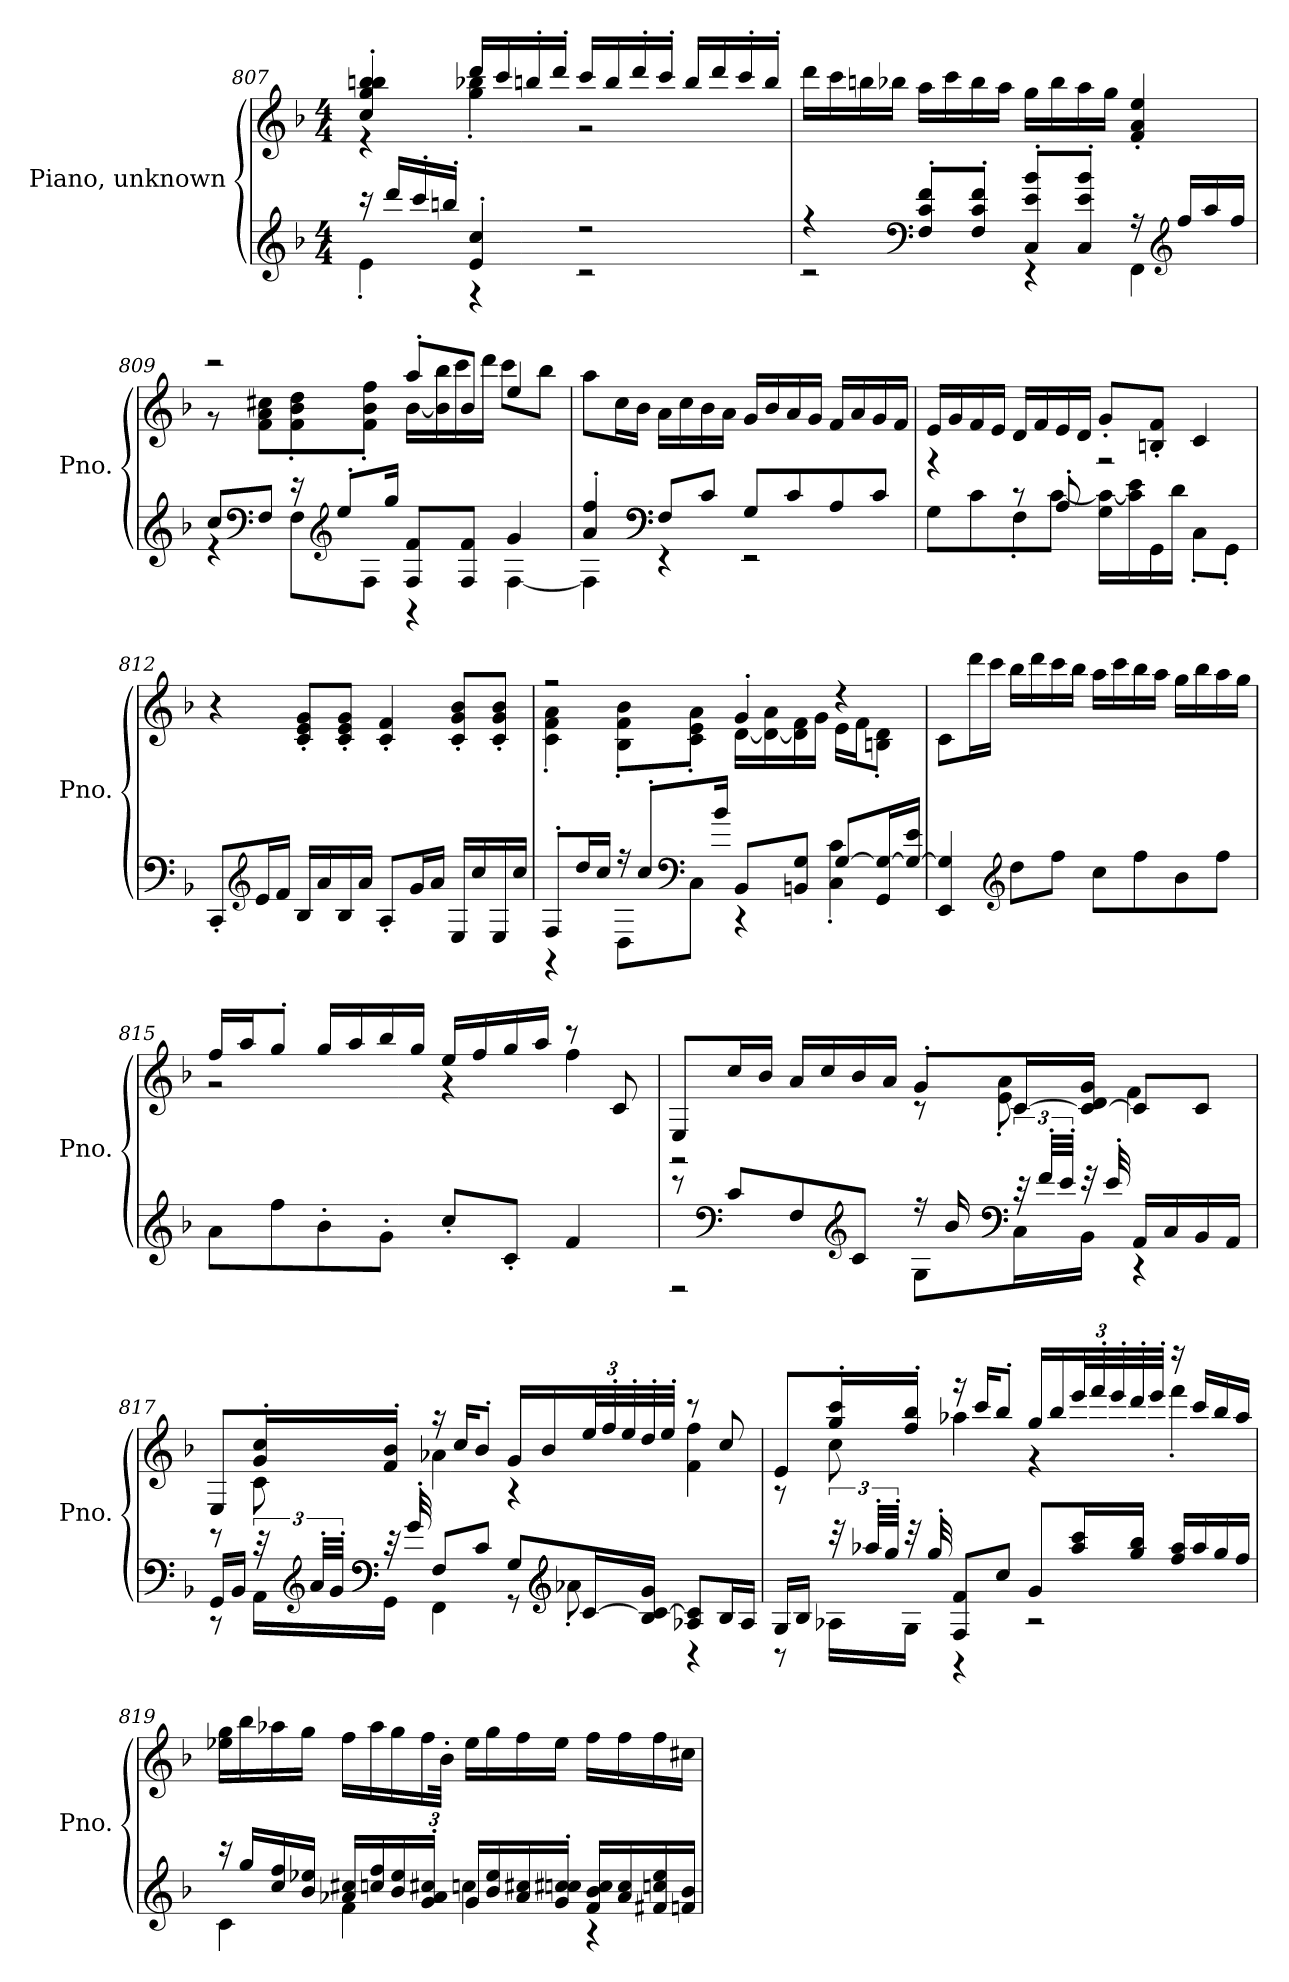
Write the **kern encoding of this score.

**kern	**kern
*part1	*part1
*staff2	*staff1
*I"Piano, unknown	*
*I'Pno.	*
*clefG2	*clefG2
*k[b-]	*k[b-]
*M4/4	*M4/4
=807	=807
*^	*^
16r	4e'\	4cc/' 4gg/' 4bb-/' 4bbn/'	4r
16ddd/LL	.	.	.
16ccc'/	.	.	.
16bbn'/JJ	.	.	.
4e/' 4cc/'	4r	16ddd/LL	4gg\' 4bb-X\'
.	.	16ccc/	.
.	.	16bbn'/	.
.	.	16ddd'/JJ	.
2r	2r	16ccc/LL	2r
.	.	16bb/	.
.	.	16ddd'/	.
.	.	16ccc'/JJ	.
.	.	16bb/LL	.
.	.	16ddd/	.
.	.	16ccc'/	.
.	.	16bb'/JJ	.
*	*	*v	*v
!!LO:LB:g=z
=808	=808	=808
4r	2r	16ddd\LL
.	.	16ccc\
.	.	16bbn\
.	.	16bb-X\JJ
*clefF4	*	*
8F/' 8c/' 8f/'L	.	16aa\LL
.	.	16ccc\
8F/' 8c/' 8f/'J	.	16bb-\
.	.	16aa\JJ
8C/' 8e/' 8b-/'L	4r	16gg\LL
.	.	16bb-\
8C/' 8e/' 8b-/'J	.	16aa\
.	.	16gg\JJ
16r	4FF\	4f/' 4a/' 4ee/'
*clefG2	*	*
16ff/LL	.	.
16aa/	.	.
16ff/JJ	.	.
=809	=809	=809
*	*	*^
8cc/L	4r	2r	8r
*clefF4	*	*	*
8F/J	.	.	8f\ 8a\ 8cc#X\L
16r	8F\L	.	8f\' 8b-\' 8dd\'
*clefG2	*	*	*
8ee'/L	.	.	.
.	8F\J	.	8f\' 8b-\' 8ff\'J
16gg/Jk	.	.	.
8F/ 8f/L	4r	8aa'/L	[16b-\LL
.	.	.	16b-\] 16bb-\
8F/ 8f/J	.	8b-/J	16ccc\
.	.	.	16ddd\JJ
4g/	[4F\	4ee/	8ccc\L
.	.	.	8bb-\J
*	*	*v	*v
!!LO:LB:g=z
=810	=810	=810
4a/' 4ff/'	4F\]	8aa\L
.	.	16cc\L
.	.	16b-\JJ
*clefF4	*	*
8F/L	4r	16a\LL
.	.	16cc\
8c/J	.	16b-\
.	.	16a\JJ
8G/L	2r	16g/LL
.	.	16b-/
8c/	.	16a/
.	.	16g/JJ
8A/	.	16f/LL
.	.	16a/
8c/J	.	16g/
.	.	16f/JJ
=811	=811	=811
4r	8G\L	16e/LL
.	.	16g/
.	8c\	16f/
.	.	16e/JJ
8r	8F'\	16d/LL
.	.	16f/
8A'/	[8c\J	16e/
.	.	16d/JJ
2r	16G\ 16c\_LL	8g'/L
.	16c\] 16e\	.
.	16GG\	8Bn/' 8f/'J
.	16d\JJ	.
.	8C'\L	4c/
.	8GG'\J	.
*v	*v	*
=812	=812
8CC'/L	4r
*clefG2	*
16e/L	.
16f/JJ	.
16B-/LL	8c/' 8e/' 8g/'L
16a/	.
16B-/	8c/' 8e/' 8g/'J
16a/JJ	.
8A'/L	4c/' 4f/'
16g/L	.
16a/JJ	.
16E/LL	8c/' 8g/' 8b-/'L
16cc/	.
16E/	8c/' 8g/' 8b-/'J
16cc/JJ	.
!!LO:LB:g=z
=813	=813
*^	*^
8F'/L	4r	2r	4c\' 4f\' 4a\'
16dd/L	.	.	.
16cc/JJ	.	.	.
16r	8D\L	.	8B-\' 8f\' 8b-\'L
8cc'/L	.	.	.
*clefF4	*	*	*
.	8C\J	.	8c\' 8e\' 8a\'J
16b-/Jk	.	.	.
8BB-/L	4r	4g'/	[16d\LL
.	.	.	16d\_ 16a\
8BBn/ 8G/J	.	.	16d\] 16f\
.	.	.	16g\JJ
[8G/L	4C\' 4c\'	4r	16e\LL
.	.	.	16f\J
16GG/ 16G/_L	.	.	8Bn\' 8d\'J
16G/_ 16e/JJ	.	.	.
*v	*v	*	*
*	*v	*v
=814	=814
4EE/ 4G/]	8c\L
.	16ddd\L
.	16ccc\JJ
*clefG2	*
8dd\L	16bb-\LL
.	16ddd\
8ff\J	16ccc\
.	16bb-\JJ
8cc\L	16aa\LL
.	16ccc\
8ff\	16bb-\
.	16aa\JJ
8b-\	16gg\LL
.	16bb-\
8ff\J	16aa\
.	16gg\JJ
!!LO:LB:g=z
=815	=815
*	*^
8a\L	16ff/LL	2r
.	16aa/J	.
8ff\	8gg'/J	.
8b-'\	16gg/LL	.
.	16aa/	.
8g'\J	16bb-/	.
.	16gg/JJ	.
8cc'/L	16ee/LL	4r
.	16ff/	.
8c'/J	16gg/	.
.	16aa/JJ	.
4f/	8r	4ff\
.	8c/	.
=816	=816	=816
*^	*	*
8r	2r	8E/L	2r
*clefF4	*	*	*
8c/L	.	16cc/L	.
.	.	16b-/JJ	.
8F/	.	16a/LL	.
.	.	16cc/	.
*clefG2	*	*	*
8c/J	.	16b-/	.
.	.	16a/JJ	.
16r	8G\L	8g'/L	8r
16b-/	.	.	.
*clefF4	*	*	*
48r	16C\L	[16c/L	8e\' 8a\'
48f'/LLL	.	.	.
48e'/JJJ	.	.	.
32r	16BB-\JJ	16c/_ 16d/ 16g/JJ	.
32e'/	.	.	.
16AA/LL	4r	8c/L]	4f\
16C/	.	.	.
16BB-/	.	8c/J	.
16AA/JJ	.	.	.
!!LO:LB:g=z	!!
=817	=817	=817	=817
16GG/LL	8r	8E/L	8r
16BB-/JJ	.	.	.
48r	16AA\LL	16g/' 16cc/'L	8c\
*clefG2	*	*	*
48a'/LLL	.	.	.
48g'/JJJ	.	.	.
*clefF4	*	*	*
32r	16GG\JJ	16f/' 16b-/'JJ	.
32g'/	.	.	.
8F/L	4FF\	16r	4a-X\
.	.	16cc/KL	.
8c/J	.	8b-'/J	.
8G/L	8r	16g/LL	4r
.	.	16b-/	.
*clefG2	*	*	*
*	*	*Xbrackettup	*
[16c/L	8a-X'\	48ee/L	.
.	.	48ff'/	.
.	.	48ee'/	.
16B-/ 16c/_ 16g/JJ	.	32dd'/	.
.	.	32ee'/JJJ	.
8A-X/ 8c/]L	4r	8r	4f\ 4ff\
16B-/L	.	8cc/	.
16A-/JJ	.	.	.
!!LO:PB:g=z	!!
=818	=818	=818	=818
16G/LL	8r	8e/L	8r
16B-/JJ	.	.	.
48r	16A-X\LL	16gg/' 16ccc/'L	8cc\
48aa-X'/LLL	.	.	.
48gg'/JJJ	.	.	.
32r	16G\JJ	16ff/' 16bb-/'JJ	.
32gg'/	.	.	.
8F/ 8f/L	4r	16r	4aa-X\
.	.	16ccc/KL	.
8cc/J	.	8bb-'/J	.
8g/L	2r	16gg/LL	4r
.	.	16bb-/	.
16aa-/ 16ccc/L	.	48eee/L	.
.	.	48fff'/	.
.	.	48eee'/	.
16gg/ 16bb-/JJ	.	32ddd'/	.
.	.	32eee'/JJJ	.
16ff/ 16aa-/LL	.	16r	4fff'\
16aa-/	.	16ccc/LL	.
16gg/	.	16bb-/	.
16ff/JJ	.	16aa-/JJ	.
*	*	*v	*v
!!LO:LB:g=z
=819	=819	=819
16r	4c\	16ee-X\ 16gg\LL
16gg/LL	.	16bb-\
16cc/ 16ff/	.	16aa-X\
16b-/ 16ee-X/JJ	.	16gg\JJ
16a-X/ 16cc#X/LL	4f\	16ff\LL
16ccn/ 16ff/	.	16aa-\
16b-/ 16ee-/	.	16gg\
16g/' 16a-/' 16cc#X/'JJ	.	24ff\
.	.	48b-'\JJk
16g/LL	4ccn\	16ee-\LL
16b-/ 16ee-/	.	16gg\
16a-/ 16cc#X/	.	16ff\
16g/' 16ccn/' 16cc#X/'JJ	.	16ee-\JJ
16f/ 16b-/ 16cc#/LL	4r	16ff\LL
16a-/ 16cc#/	.	16ff\
16f#X/ 16ccn/ 16ee-/	.	16ff\
16fn/ 16b-/JJ	.	16cc#X\JJ
*v	*v	*
=	=
*-	*-
